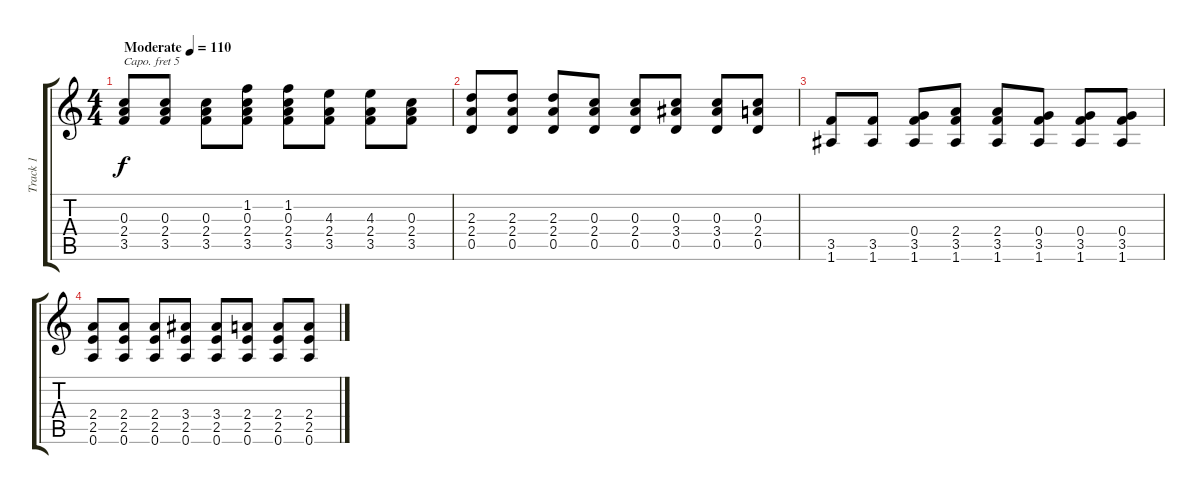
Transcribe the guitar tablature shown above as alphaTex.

\track ("Track 1" "Track 1") {instrument acousticguitarsteel}
\staff {score tabs}
\capo 5
\tuning (E4 B3 G3 D3 A2 E2) {hide}
\ts (4 4)
\tempo (110 "Moderate")
\clef g2
\ks c
(0.3 2.4 3.5).8{dy f instrument acousticguitarsteel} (0.3 2.4 3.5).8 (0.3 2.4 3.5).8 (1.2 0.3 2.4 3.5).8 (1.2 0.3 2.4 3.5).8 (4.3 2.4 3.5).8 (4.3 2.4 3.5).8 (0.3 2.4 3.5).8 |
(2.3 2.4 0.5).8 (2.3 2.4 0.5).8 (2.3 2.4 0.5).8 (0.3 2.4 0.5).8 (0.3 2.4 0.5).8 (0.3 3.4 0.5).8 (0.3 3.4 0.5).8 (0.3 2.4 0.5).8 |
(3.5 1.6).8 (3.5 1.6).8 (0.4 3.5 1.6).8 (2.4 3.5 1.6).8 (2.4 3.5 1.6).8 (0.4 3.5 1.6).8 (0.4 3.5 1.6).8 (0.4 3.5 1.6).8 |
(2.4 2.5 0.6).8 (2.4 2.5 0.6).8 (2.4 2.5 0.6).8 (3.4 2.5 0.6).8 (3.4 2.5 0.6).8 (2.4 2.5 0.6).8 (2.4 2.5 0.6).8 (2.4 2.5 0.6).8
